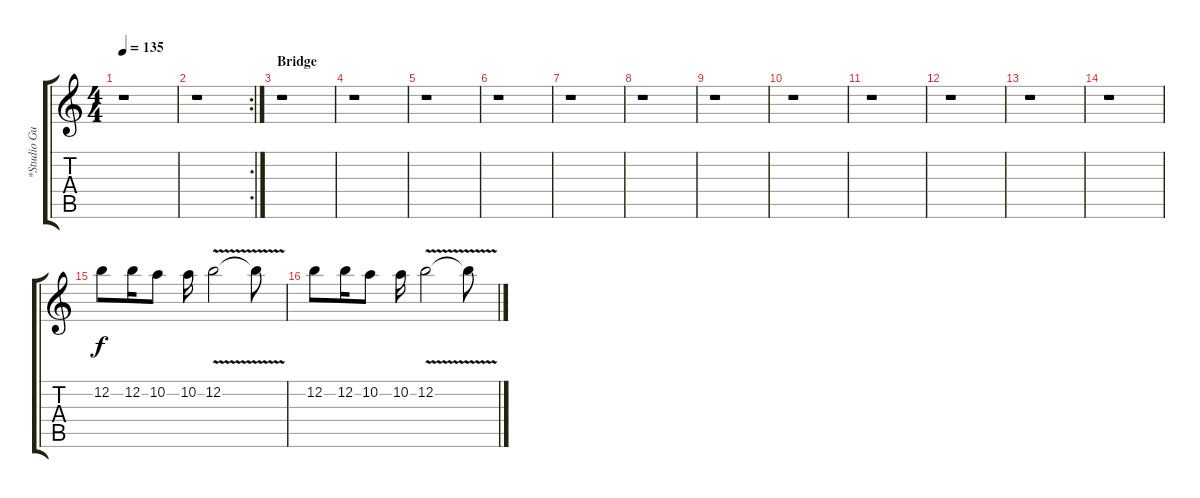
\track ("*Studio Guitar" "*Studio Gu") {instrument overdrivenguitar}
\staff {score tabs}
\tuning (E4 B3 G3 D3 A2 E2) {hide}
\ts (4 4)
\tempo 135
\clef g2
\ks c
r.1{dy f} |
\rc 2
r.1 |
\section ("" "Bridge")
r.1 |
r.1 |
r.1 |
r.1 |
r.1 |
r.1 |
r.1 |
r.1 |
r.1 |
r.1 |
r.1 |
r.1 |
12.2.8 12.2.16 10.2.8 10.2.16 12.2{v}.2 12.2{t}.8 |
12.2.8 12.2.16 10.2.8 10.2.16 12.2{v}.2 12.2{t}.8
